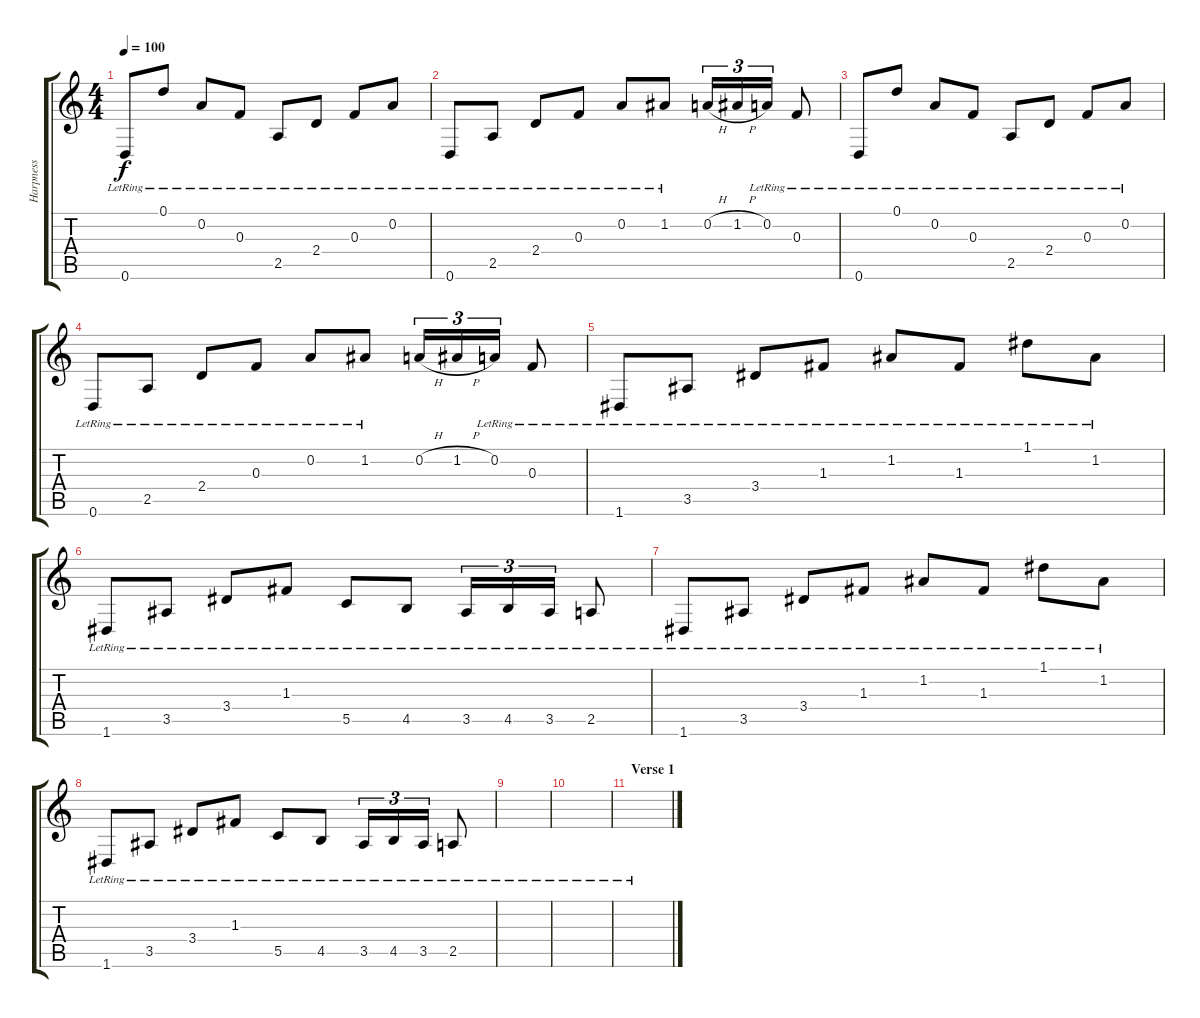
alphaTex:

\track ("Harpness" "Harpness") {instrument orchestralharp}
\staff {score tabs}
\tuning (D5 A4 F4 C4 G3 D3) {hide}
\ts (4 4)
\tempo 100
\clef g2
\ks c
0.6{lr}.8{dy f} 0.1{lr}.8 0.2{lr}.8 0.3{lr}.8 2.5{lr}.8 2.4{lr}.8 0.3{lr}.8 0.2{lr}.8 |
0.6{lr}.8 2.5{lr}.8 2.4{lr}.8 0.3{lr}.8 0.2{lr}.8 1.2{lr}.8 0.2{h}.16{tu (3 2)} 1.2{h}.16{tu (3 2)} 0.2{lr}.16{tu (3 2)} 0.3{lr}.8 |
0.6{lr}.8 0.1{lr}.8 0.2{lr}.8 0.3{lr}.8 2.5{lr}.8 2.4{lr}.8 0.3{lr}.8 0.2{lr}.8 |
0.6{lr}.8 2.5{lr}.8 2.4{lr}.8 0.3{lr}.8 0.2{lr}.8 1.2{lr}.8 0.2{h}.16{tu (3 2)} 1.2{h}.16{tu (3 2)} 0.2{lr}.16{tu (3 2)} 0.3{lr}.8 |
1.6{lr}.8 3.5{lr}.8 3.4{lr}.8 1.3{lr}.8 1.2{lr}.8 1.3{lr}.8 1.1{lr}.8 1.2{lr}.8 |
1.6{lr}.8 3.5{lr}.8 3.4{lr}.8 1.3{lr}.8 5.5{lr}.8 4.5{lr}.8 3.5{lr}.16{tu (3 2)} 4.5{lr}.16{tu (3 2)} 3.5{lr}.16{tu (3 2)} 2.5{lr}.8 |
1.6{lr}.8 3.5{lr}.8 3.4{lr}.8 1.3{lr}.8 1.2{lr}.8 1.3{lr}.8 1.1{lr}.8 1.2{lr}.8 |
1.6{lr}.8 3.5{lr}.8 3.4{lr}.8 1.3{lr}.8 5.5{lr}.8 4.5{lr}.8 3.5{lr}.16{tu (3 2)} 4.5{lr}.16{tu (3 2)} 3.5{lr}.16{tu (3 2)} 2.5{lr}.8 |
|
|
\section ("" "Verse 1")
